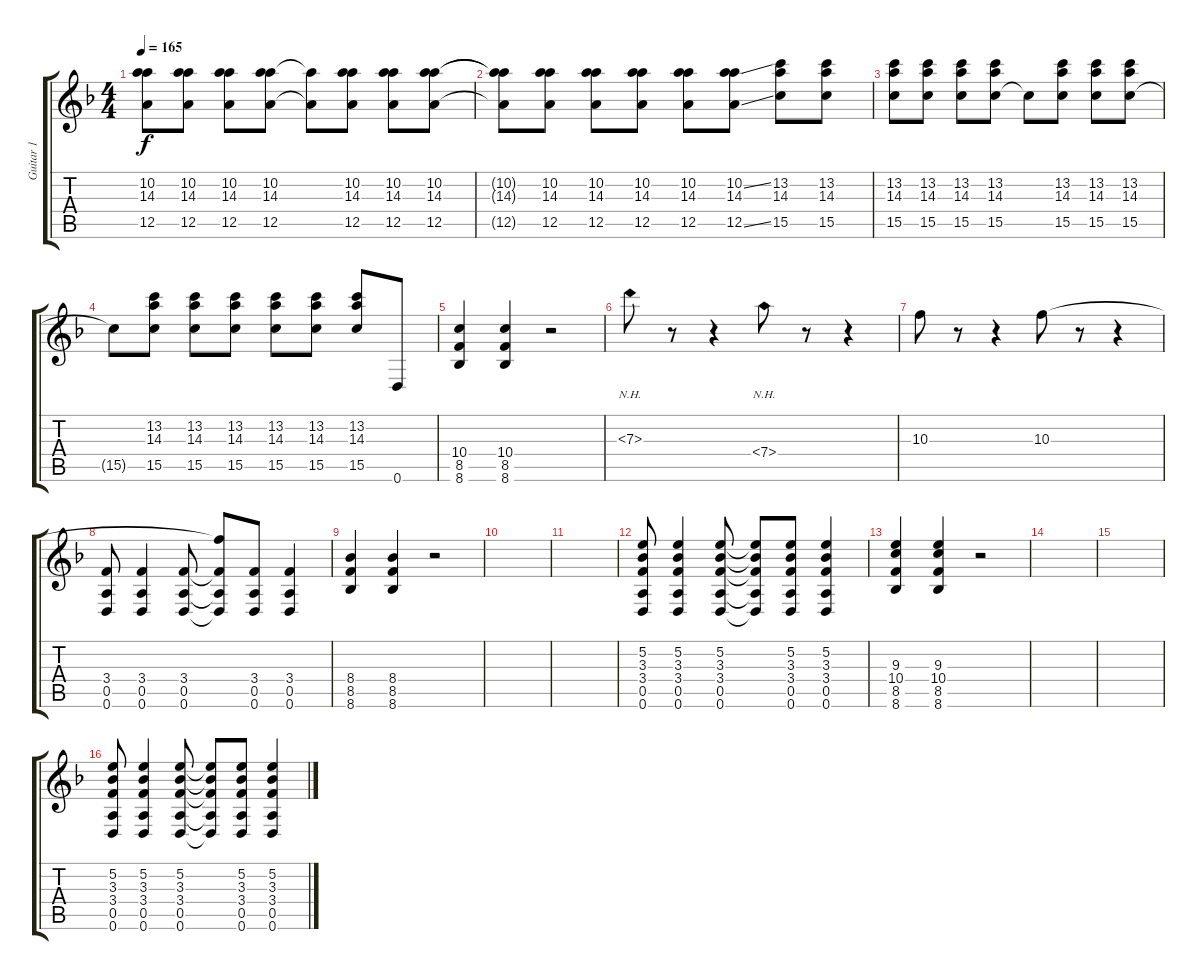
\track ("Guitar 1" "Guitar 1") {instrument electricguitarjazz}
\staff {score tabs}
\tuning (E4 B3 G3 D3 A2 D2) {hide}
\ts (4 4)
\tempo 165
\clef g2
\ks f
(10.2 14.3 12.5).8{dy f} (10.2 14.3 12.5).8 (10.2 14.3 12.5).8 (10.2 14.3 12.5).8 (14.3{t} 12.5{t}).8 (10.2 14.3 12.5).8 (10.2 14.3 12.5).8 (10.2 14.3 12.5).8 |
(10.2{t} 14.3{t} 12.5{t}).8 (10.2 14.3 12.5).8 (10.2 14.3 12.5).8 (10.2 14.3 12.5).8 (10.2 14.3 12.5).8 (10.2{ss} 14.3 12.5{ss}).8 (13.2 14.3 15.5).8 (13.2 14.3 15.5).8 |
(13.2 14.3 15.5).8 (13.2 14.3 15.5).8 (13.2 14.3 15.5).8 (13.2 14.3 15.5).8 15.5{t}.8 (13.2 14.3 15.5).8 (13.2 14.3 15.5).8 (13.2 14.3 15.5).8 |
15.5{t}.8 (13.2 14.3 15.5).8 (13.2 14.3 15.5).8 (13.2 14.3 15.5).8 (13.2 14.3 15.5).8 (13.2 14.3 15.5).8 (13.2 14.3 15.5).8 0.6.8 |
(10.4 8.5 8.6).4 (10.4 8.5 8.6).4 r.2 |
7.3{nh}.8 r.8 r.4 7.4{nh}.8 r.8 r.4 |
10.3.8 r.8 r.4 10.3.8 r.8 r.4 |
(3.4 0.5 0.6).8 (3.4 0.5 0.6).4 (3.4 0.5 0.6).8 (10.3{t} 3.4{t} 0.5{t} 0.6{t}).8 (3.4 0.5 0.6).8 (3.4 0.5 0.6).4 |
(8.4 8.5 8.6).4 (8.4 8.5 8.6).4 r.2 |
|
|
(5.2 3.3 3.4 0.5 0.6).8 (5.2 3.3 3.4 0.5 0.6).4 (5.2 3.3 3.4 0.5 0.6).8 (5.2{t} 3.3{t} 3.4{t} 0.5{t} 0.6{t}).8 (5.2 3.3 3.4 0.5 0.6).8 (5.2 3.3 3.4 0.5 0.6).4 |
(9.3 10.4 8.5 8.6).4 (9.3 10.4 8.5 8.6).4 r.2 |
|
|
(5.2 3.3 3.4 0.5 0.6).8 (5.2 3.3 3.4 0.5 0.6).4 (5.2 3.3 3.4 0.5 0.6).8 (5.2{t} 3.3{t} 3.4{t} 0.5{t} 0.6{t}).8 (5.2 3.3 3.4 0.5 0.6).8 (5.2 3.3 3.4 0.5 0.6).4
